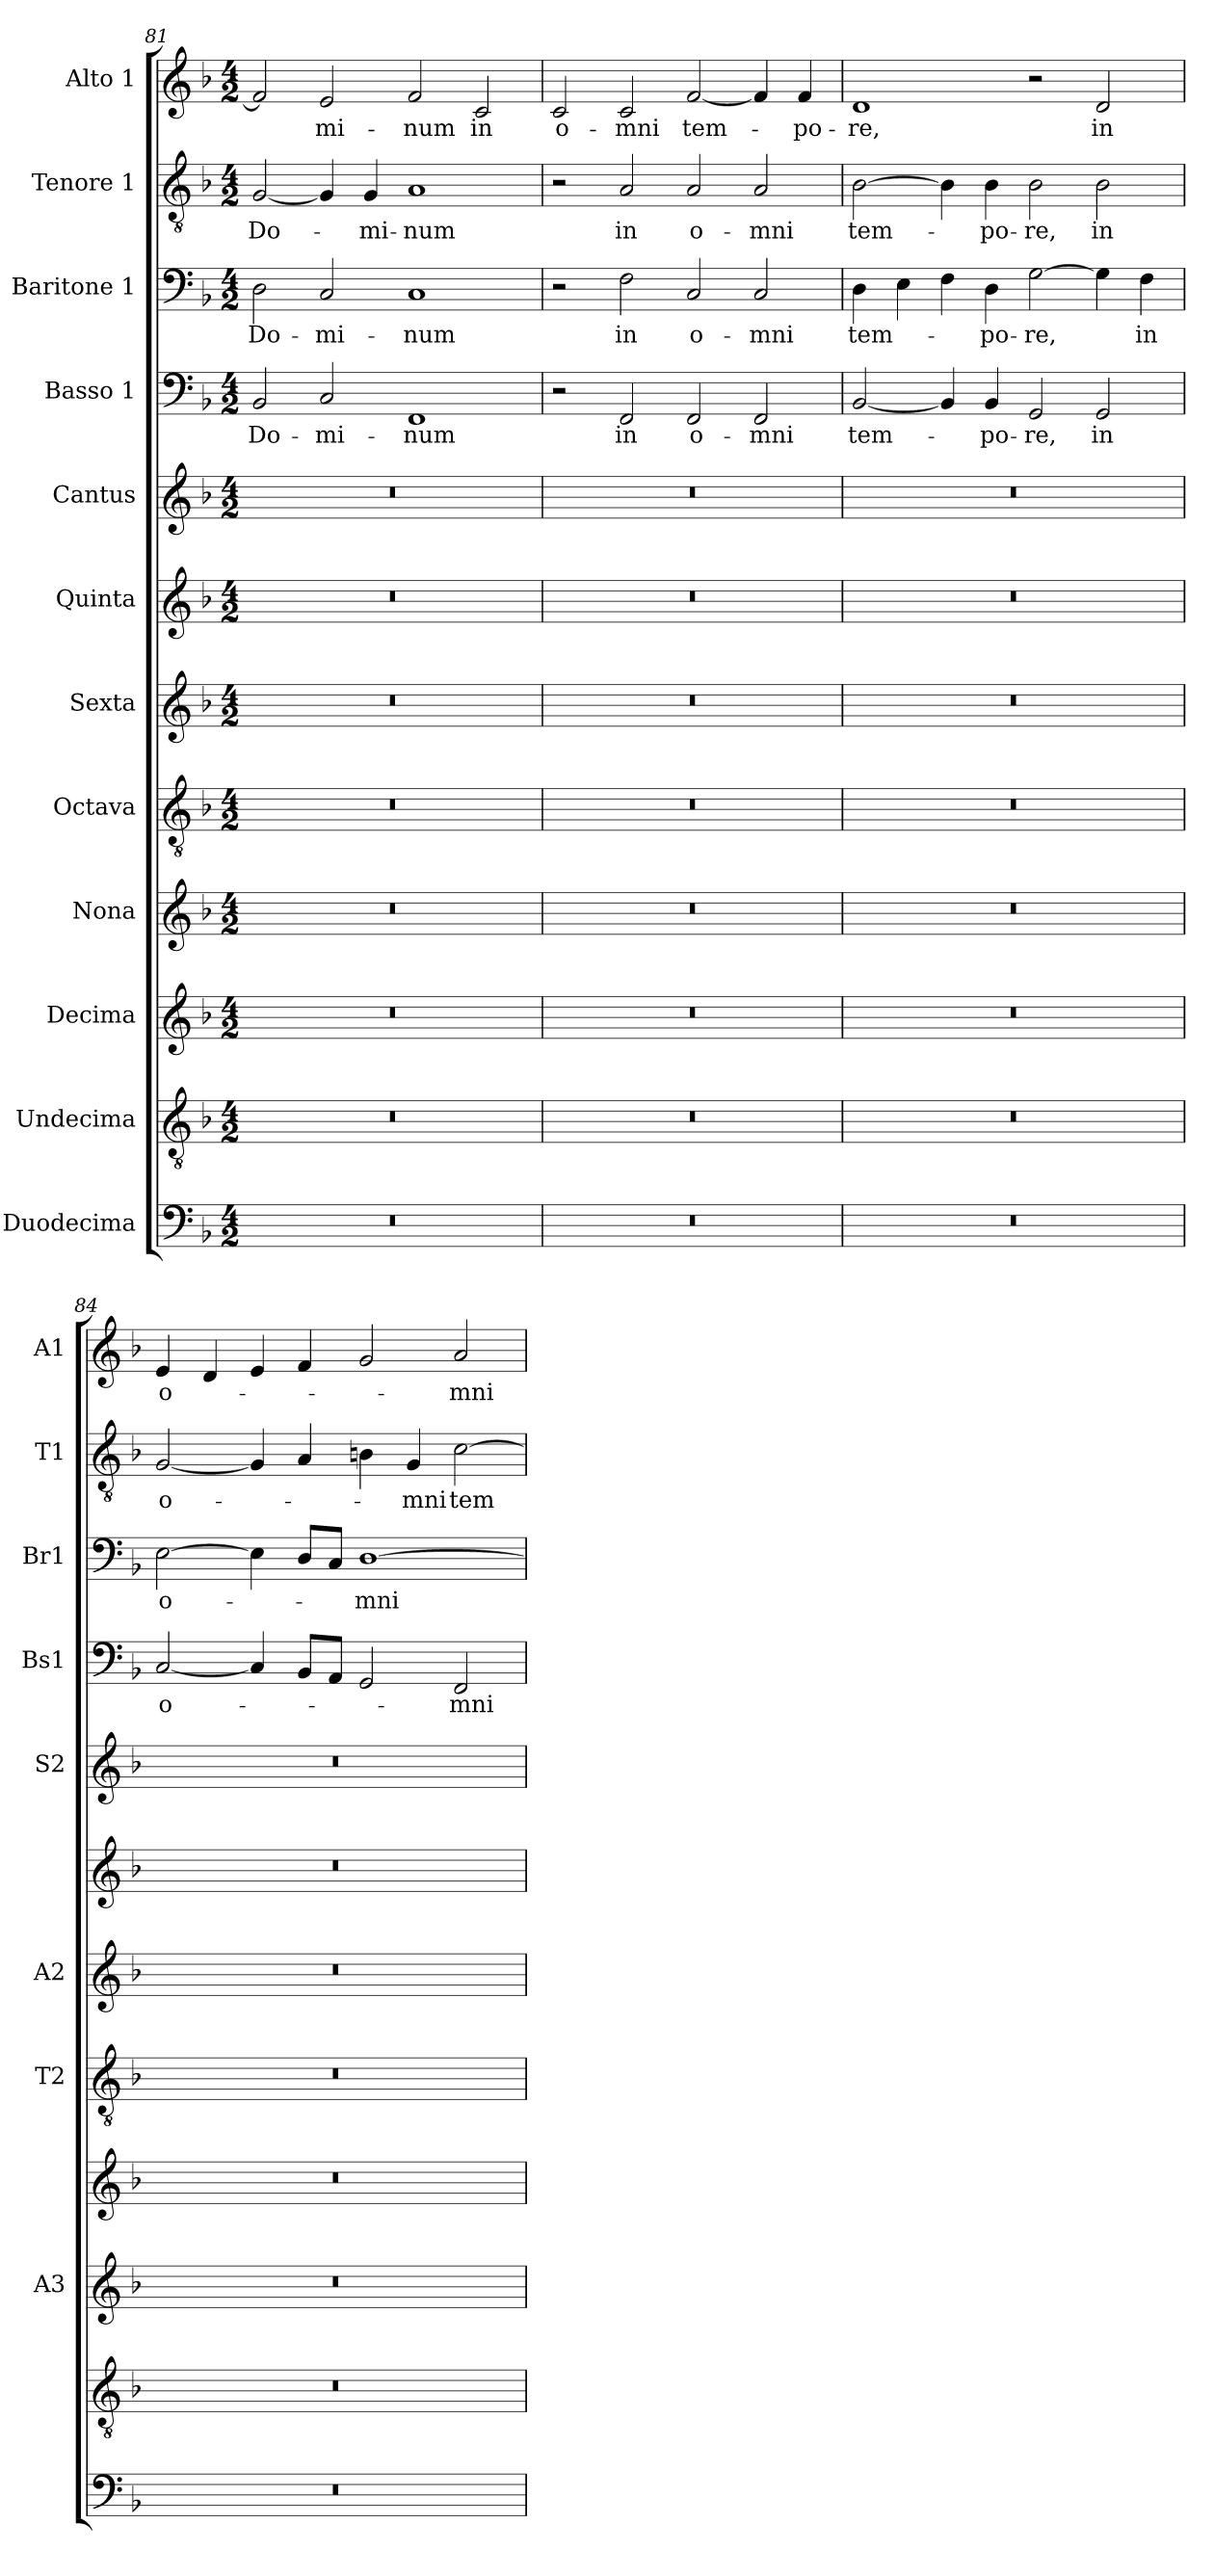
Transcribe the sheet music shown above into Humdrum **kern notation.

**kern	**kern	**kern	**kern	**kern	**kern	**kern	**kern	**kern	**text	**kern	**text	**kern	**text	**kern	**text
*part12	*part11	*part10	*part9	*part8	*part7	*part6	*part5	*part4	*part4	*part3	*part3	*part2	*part2	*part1	*part1
*staff12	*staff11	*staff10	*staff9	*staff8	*staff7	*staff6	*staff5	*staff4	*staff4	*staff3	*staff3	*staff2	*staff2	*staff1	*staff1
*I"Duodecima	*I"Undecima	*I"Decima	*I"Nona	*I"Octava	*I"Sexta	*I"Quinta	*I"Cantus	*I"Basso 1	*	*I"Baritone 1	*	*I"Tenore 1	*	*I"Alto 1	*
*	*	*I'A3	*	*I'T2	*I'A2	*	*I'S2	*I'Bs1	*	*I'Br1	*	*I'T1	*	*I'A1	*
*clefF4	*clefGv2	*clefG2	*clefG2	*clefGv2	*clefG2	*clefG2	*clefG2	*clefF4	*	*clefF4	*	*clefGv2	*	*clefG2	*
*k[b-]	*k[b-]	*k[b-]	*k[b-]	*k[b-]	*k[b-]	*k[b-]	*k[b-]	*k[b-]	*	*k[b-]	*	*k[b-]	*	*k[b-]	*
*F:	*F:	*F:	*F:	*F:	*F:	*F:	*F:	*F:	*	*F:	*	*F:	*	*F:	*
*M4/2	*M4/2	*M4/2	*M4/2	*M4/2	*M4/2	*M4/2	*M4/2	*M4/2	*	*M4/2	*	*M4/2	*	*M4/2	*
=81	=81	=81	=81	=81	=81	=81	=81	=81	=81	=81	=81	=81	=81	=81	=81
0r	0r	0r	0r	0r	0r	0r	0r	2BB-/	Do-	2D\	Do-	[2G/	Do-	2f/]	.
.	.	.	.	.	.	.	.	2C/	-mi-	2C/	-mi-	4G/]	.	2e/	-mi-
.	.	.	.	.	.	.	.	.	.	.	.	4G/	-mi-	.	.
.	.	.	.	.	.	.	.	1FF	-num	1C	-num	1A	-num	2f/	-num
.	.	.	.	.	.	.	.	.	.	.	.	.	.	2c/	in
=82	=82	=82	=82	=82	=82	=82	=82	=82	=82	=82	=82	=82	=82	=82	=82
0r	0r	0r	0r	0r	0r	0r	0r	2r	.	2r	.	2r	.	2c/	o-
.	.	.	.	.	.	.	.	2FF/	in	2F\	in	2A/	in	2c/	-mni
.	.	.	.	.	.	.	.	2FF/	o-	2C/	o-	2A/	o-	[2f/	tem-
.	.	.	.	.	.	.	.	2FF/	-mni	2C/	-mni	2A/	-mni	4f/]	.
.	.	.	.	.	.	.	.	.	.	.	.	.	.	4f/	-po-
=83	=83	=83	=83	=83	=83	=83	=83	=83	=83	=83	=83	=83	=83	=83	=83
0r	0r	0r	0r	0r	0r	0r	0r	[2BB-/	tem-	4D\	tem-	[2B-\	tem-	1d	-re,
.	.	.	.	.	.	.	.	.	.	4E\	.	.	.	.	.
.	.	.	.	.	.	.	.	4BB-/]	.	4F\	.	4B-\]	.	.	.
.	.	.	.	.	.	.	.	4BB-/	-po-	4D\	-po-	4B-\	-po-	.	.
.	.	.	.	.	.	.	.	2GG/	-re,	[2G\	-re,	2B-\	-re,	2r	.
.	.	.	.	.	.	.	.	2GG/	in	4G\]	.	2B-\	in	2d/	in
.	.	.	.	.	.	.	.	.	.	4F\	in	.	.	.	.
!!LO:PB:g=z
=84	=84	=84	=84	=84	=84	=84	=84	=84	=84	=84	=84	=84	=84	=84	=84
0r	0r	0r	0r	0r	0r	0r	0r	[2C/	o-	[2E\	o-	[2G/	o-	4e/	o-
.	.	.	.	.	.	.	.	.	.	.	.	.	.	4d/	.
.	.	.	.	.	.	.	.	4C/]	.	4E\]	.	4G/]	.	4e/	.
.	.	.	.	.	.	.	.	8BB-/L	.	8D/L	.	4A/	.	4f/	.
.	.	.	.	.	.	.	.	8AA/J	.	8C/J	.	.	.	.	.
.	.	.	.	.	.	.	.	2GG/	.	[1D	-mni	4Bn\	.	2g/	.
.	.	.	.	.	.	.	.	.	.	.	.	4G/	mni	.	.
.	.	.	.	.	.	.	.	2FF/	-mni	.	.	[2c\	tem-	2a/	-mni
=	=	=	=	=	=	=	=	=	=	=	=	=	=	=	=
*-	*-	*-	*-	*-	*-	*-	*-	*-	*-	*-	*-	*-	*-	*-	*-
